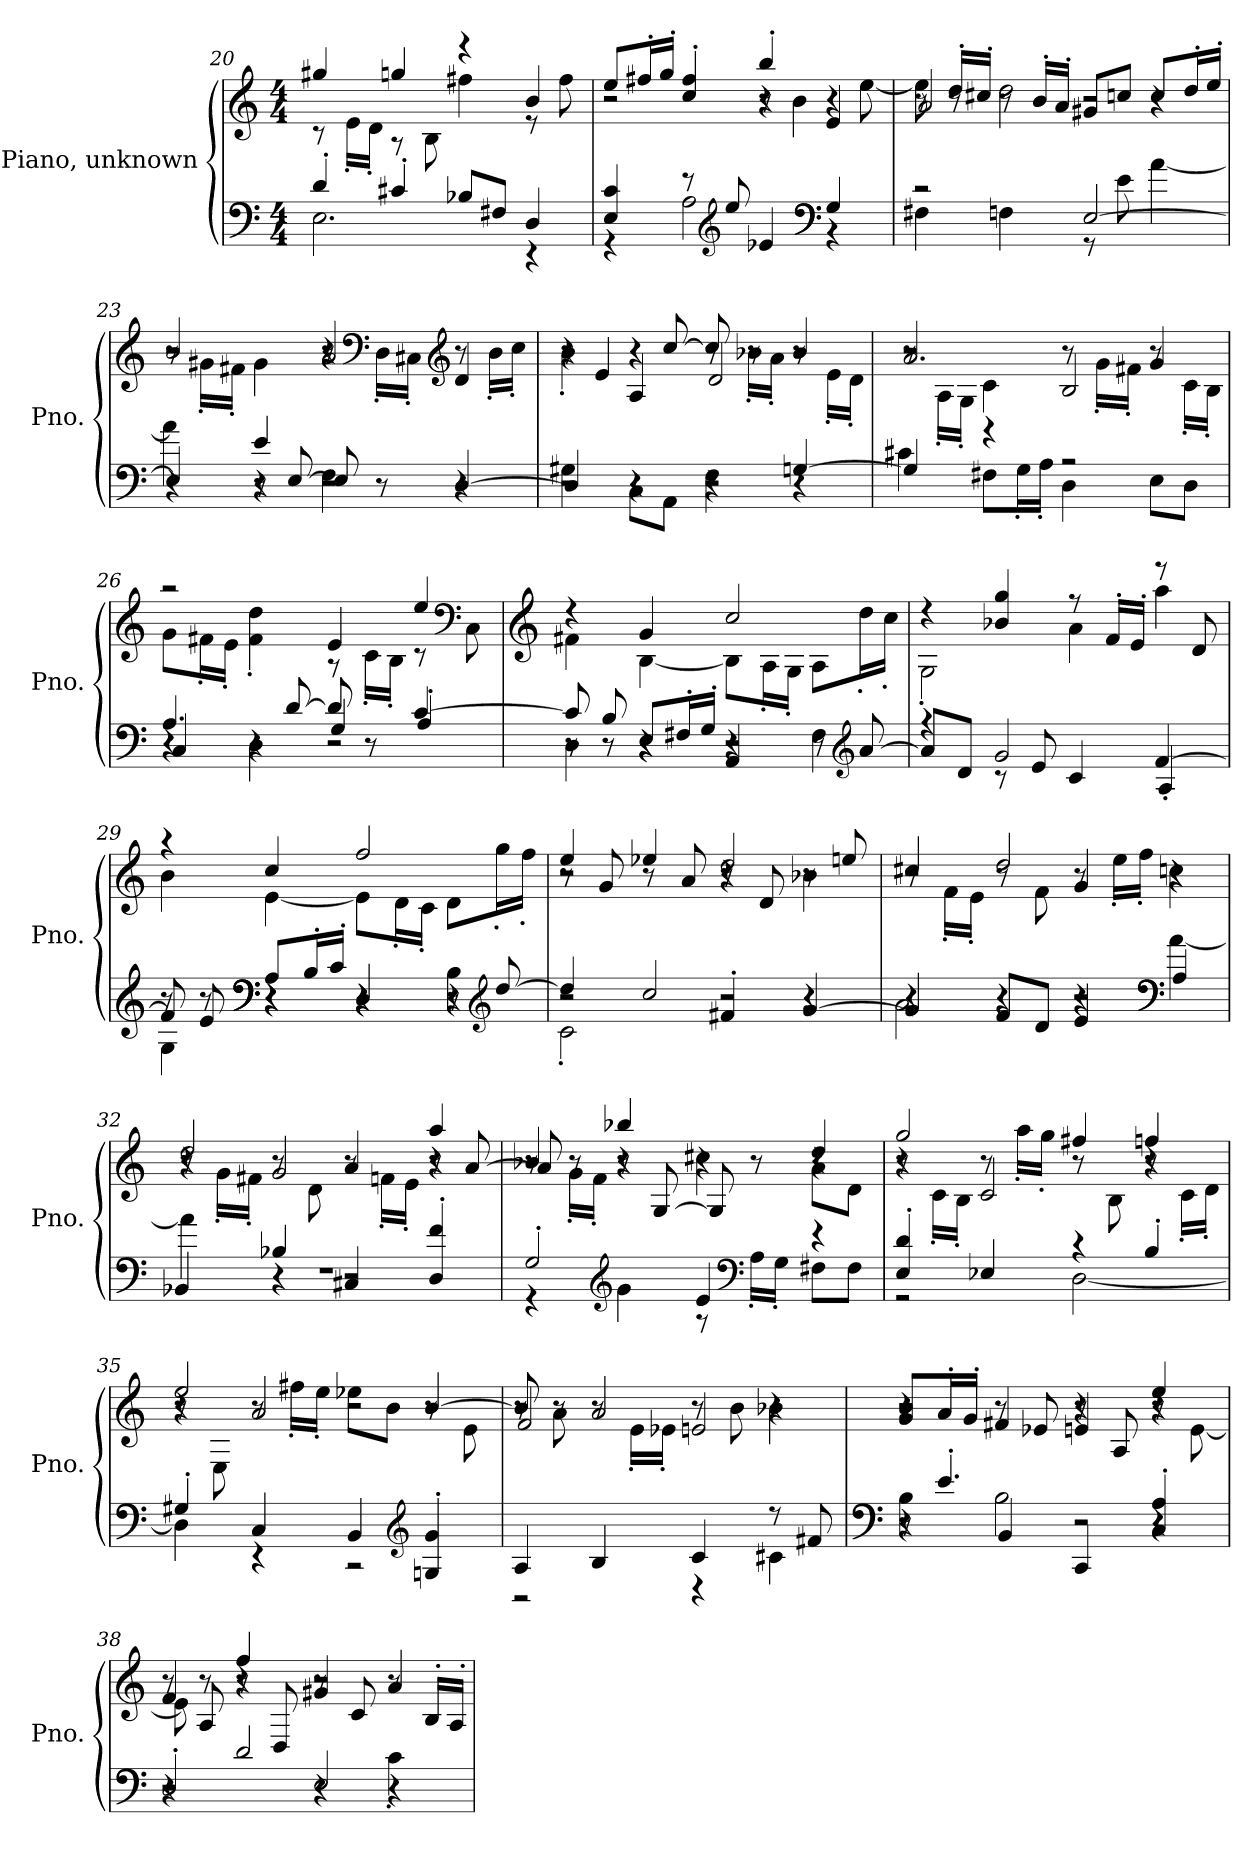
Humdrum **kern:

**kern	**kern
*part1	*part1
*staff2	*staff1
*I"Piano, unknown	*
*I'Pno.	*
!!LO:PB:g=z
*clefF4	*clefG2
*k[]	*k[]
*M4/4	*M4/4
=20	=20
*^	*^
4d'/	2.E\	4gg#X/	8r
.	.	.	16e'\LL
.	.	.	16d'\JJ
4c#X'/	.	4ggn/	8r
.	.	.	8B\
8B-X/L	.	4r	4ff#X\
8F#X/J	.	.	.
4D/	4r	4b/	8r
.	.	.	8ff#\
=21	=21	=21	=21
*	*	*	*^
4E/ 4c/	4r	8ee/L	2r	2r
.	.	16ff#X'/L	.	.
.	.	16gg'/JJ	.	.
8r	2A\	4cc/' 4ff#/'	.	.
*clefG2	*	*	*	*
8ee/	.	.	.	.
4e-X/	.	4bb'/	8r	4r
.	.	.	4b\	.
*clefF4	*	*	*	*
4G/	4r	4r	.	4e/
.	.	.	[8ee\	.
=22	=22	=22	=22	=22
2r	4F#X\	8r	8ee\]	2a/
.	.	16dd'/LL	8r	.
.	.	16cc#X'/JJ	.	.
.	4Fn\	8r	2dd\	.
.	.	16b'/LL	.	.
.	.	16a'/JJ	.	.
[2E/	8r	8g#X/L	.	2r
.	8e\	8ccn/J	.	.
.	[4a\	8cc/L	4r	.
.	.	16dd'/L	.	.
.	.	16ee'/JJ	.	.
!!LO:LB:g=z	!!	!!
=23	=23	=23	=23	=23
*	*^	*	*	*
4E/]	4a\]	4r	2b/	8r	2r
.	.	.	.	16g#X'\LL	.
.	.	.	.	16f#X'\JJ	.
4e/	4r	8r	.	4g#\	.
.	.	[8E/	.	.	.
2r	4F\	8E/]	2a/	8r	4r
*	*	*	*clefF4	*	*
.	.	8r	.	16D'\LL	.
.	.	.	.	16C#X'\JJ	.
*	*	*	*clefG2	*	*
.	4r	[4D/	.	8r	4d/
.	.	.	.	16b'\LL	.
.	.	.	.	16cc'\JJ	.
=24	=24	=24	=24	=24	=24
2r	4G#X\	4D/]	8r	4b'\	4r
.	.	.	4e/	.	.
.	8C\L	4r	.	4r	4A/
.	8AA\J	.	[8cc/	.	.
4r	4F\	2r	8cc/]	8r	2d/
.	.	.	8r	16b-X'\LL	.
.	.	.	.	16a'\JJ	.
[4Gn/	4r	.	4b-/	8r	.
.	.	.	.	16e'\LL	.
.	.	.	.	16d'\JJ	.
*	*v	*v	*	*	*
=25	=25	=25	=25	=25
4G/]	4c#X\	2.a/	8r	2r
.	.	.	16A'\LL	.
.	.	.	16G'\JJ	.
4r	8F#X\L	.	4c\	.
.	16G'\L	.	.	.
.	16A'\JJ	.	.	.
2r	4D\	.	8r	2B/
.	.	.	16g'\LL	.
.	.	.	16f#X'\JJ	.
.	8E\L	4g/	8r	.
.	8D\J	.	16c'\LL	.
.	.	.	16B'\JJ	.
*	*	*	*v	*v
!!LO:LB:g=z
=26	=26	=26	=26
*	*^	*	*
4.A/	4r	4C/	2r	8g\L
.	.	.	.	16f#X'\L
.	.	.	.	16e'\JJ
.	4D\	4r	.	4f#\' 4dd\'
[8d/	.	.	.	.
8d/]	2r	4G/	4e/	8r
8r	.	.	.	16c'\LL
.	.	.	.	16B'\JJ
[4c/	.	4A'/	4ee/	8r
*	*	*	*clefF4	*
.	.	.	.	8C\
=27	=27	=27	=27	=27
*	*	*	*clefG2	*
8c/]	4D\	8r	4r	4f#X\
8r	.	8B/	.	.
4r	4r	8E/L	4g/	[4B\
.	.	16F#X'/L	.	.
.	.	16G'/JJ	.	.
2r	4r	4AA/	2cc/	8B\L]
.	.	.	.	16A'\L
.	.	.	.	16G'\JJ
.	4F#\	8r	.	8A\L
*clefG2	*	*	*	*
.	.	[8a/	.	16dd'\L
.	.	.	.	16cc'\JJ
*	*v	*v	*	*
=28	=28	=28	=28
4r	8a/L]	4r	2G'\
.	8d/J	.	.
2g/	8r	4b-X/ 4gg/	.
.	8e/	.	.
.	4c/	8r	4a\
.	.	16f'/LL	.
.	.	16e'/JJ	.
[4f/	4A'/	8r	4aa\
.	.	8d/	.
!!LO:LB:g=z	!!
=29	=29	=29	=29
*	*^	*	*
8f/]	4G\	8r	4r	4b\
8r	.	8e/	.	.
*clefF4	*	*	*	*
4r	4r	8A/L	4cc/	[4e\
.	.	16B'/L	.	.
.	.	16c'/JJ	.	.
4r	4r	4D/	2ff/	8e\L]
.	.	.	.	16d'\L
.	.	.	.	16c'\JJ
8r	4B\	4r	.	8d\L
*clefG2	*	*	*	*
[8dd/	.	.	.	16gg'\L
.	.	.	.	16ff'\JJ
=30	=30	=30	=30	=30
*	*	*	*	*^
4dd/]	2c'\	2r	4ee/	2r	8r
.	.	.	.	.	8g/
2cc/	.	.	4ee-X/	.	8r
.	.	.	.	.	8a/
.	2r	4f#X'/	2dd/	4r	8r
.	.	.	.	.	8d/
[4g/	.	4r	.	4b-X\	8r
.	.	.	.	.	8een/
=31	=31	=31	=31	=31	=31
4g/]	2a\	4r	4cc#X/	8r	2r
.	.	.	.	16f'\LL	.
.	.	.	.	16e'\JJ	.
4r	.	8f/L	2dd/	8r	.
.	.	8d/J	.	8f\	.
2r	4r	4e/	.	8r	4g/
.	.	.	.	16ee'\LL	.
.	.	.	.	16ff'\JJ	.
*clefF4	*	*	*	*	*
.	[4a\	4A/	4r	4ccn\	4r
!!LO:LB:g=z	!!	!!
=32	=32	=32	=32	=32	=32
1r	4a\]	4BB-X/	2dd/	8r	4r
.	.	.	.	16g'\LL	.
.	.	.	.	16f#X'\JJ	.
.	4r	4B-X/	.	8r	2g/
.	.	.	.	8d\	.
.	2r	4C#X/	4a/	8r	.
.	.	.	.	16fn'\LL	.
.	.	.	.	16e'\JJ	.
.	.	4D/' 4f/'	4aa/	4r	8r
.	.	.	.	.	[8a/
*	*v	*v	*	*	*
=33	=33	=33	=33	=33
2G'/	4r	4b-X/	8r	8a/]
.	.	.	16g'\LL	8r
.	.	.	16f'\JJ	.
*clefG2	*	*	*	*
.	4g\	4bb-X/	4r	8r
.	.	.	.	[8G/
4e/	8r	4r	4cc#X\	8G/]
*clefF4	*	*	*	*
.	16A'\LL	.	.	8r
.	16G'\JJ	.	.	.
4r	8F#X\L	4dd/	8a\L	4r
.	8F#\J	.	8d\J	.
=34	=34	=34	=34	=34
4E/' 4d/'	2r	2gg/	8r	4r
.	.	.	16c'\LL	.
.	.	.	16B'\JJ	.
4E-X/	.	.	8r	2c/
.	.	.	16aa'\LL	.
.	.	.	16gg'\JJ	.
4r	[2D\	4ff#X/	8r	.
.	.	.	8B\	.
4B'/	.	4ffn/	8r	4r
.	.	.	16c'\LL	.
.	.	.	16d'\JJ	.
!!LO:LB:g=z	!!	!!
=35	=35	=35	=35	=35
4G#X'/	4D\]	4r	8r	2ee/
.	.	.	8E\	.
4C/	4r	2a/	8r	.
.	.	.	16ff#X'\LL	.
.	.	.	16ee'\JJ	.
4BB/	2r	.	8ee-X\L	2r
.	.	.	8b\J	.
*clefG2	*	*	*	*
4Gn/' 4g/'	.	[4b/	8r	.
.	.	.	8e\	.
=36	=36	=36	=36	=36
4A/	2r	8b/]	8r	2f/
.	.	8r	8a\	.
4B/	.	2a/	8r	.
.	.	.	16e'\LL	.
.	.	.	16e-X'\JJ	.
4c/	4r	.	8r	2en/
.	.	.	8b\	.
8r	4c#X\	4r	4b-X\	.
8f#X/	.	.	.	.
*v	*v	*	*	*
=37	=37	=37	=37
*clefF4	*	*	*
*^	*	*	*
*	*^	*	*	*
8r	4B\	4r	4r	2r	8g/ 8b/L
4.e'/	.	.	.	.	16a'/L
.	.	.	.	.	16g'/JJ
.	2B\	4BB/	4f#X/	.	8r
.	.	.	.	.	8e-X/
2r	.	4CC/	4en/	4r	8r
.	.	.	.	.	8A/
.	4r	4C/' 4A/'	4ee/	8r	4r
.	.	.	.	[8e\	.
!!LO:PB:g=z	!!	!!
=38	=38	=38	=38	=38	=38
4r	2r	2D'/	4f/	8e\]	8r
.	.	.	.	8r	8A/
2d/	.	.	4ff/	4r	8r
.	.	.	.	.	8D/
.	4r	2E/	4g#X/	2r	8r
.	.	.	.	.	8c/
4r	4c'\	.	4a/	.	8r
.	.	.	.	.	16B'/LL
.	.	.	.	.	16A'/JJ
*v	*v	*v	*	*	*
*	*v	*v	*v
=	=
*-	*-
